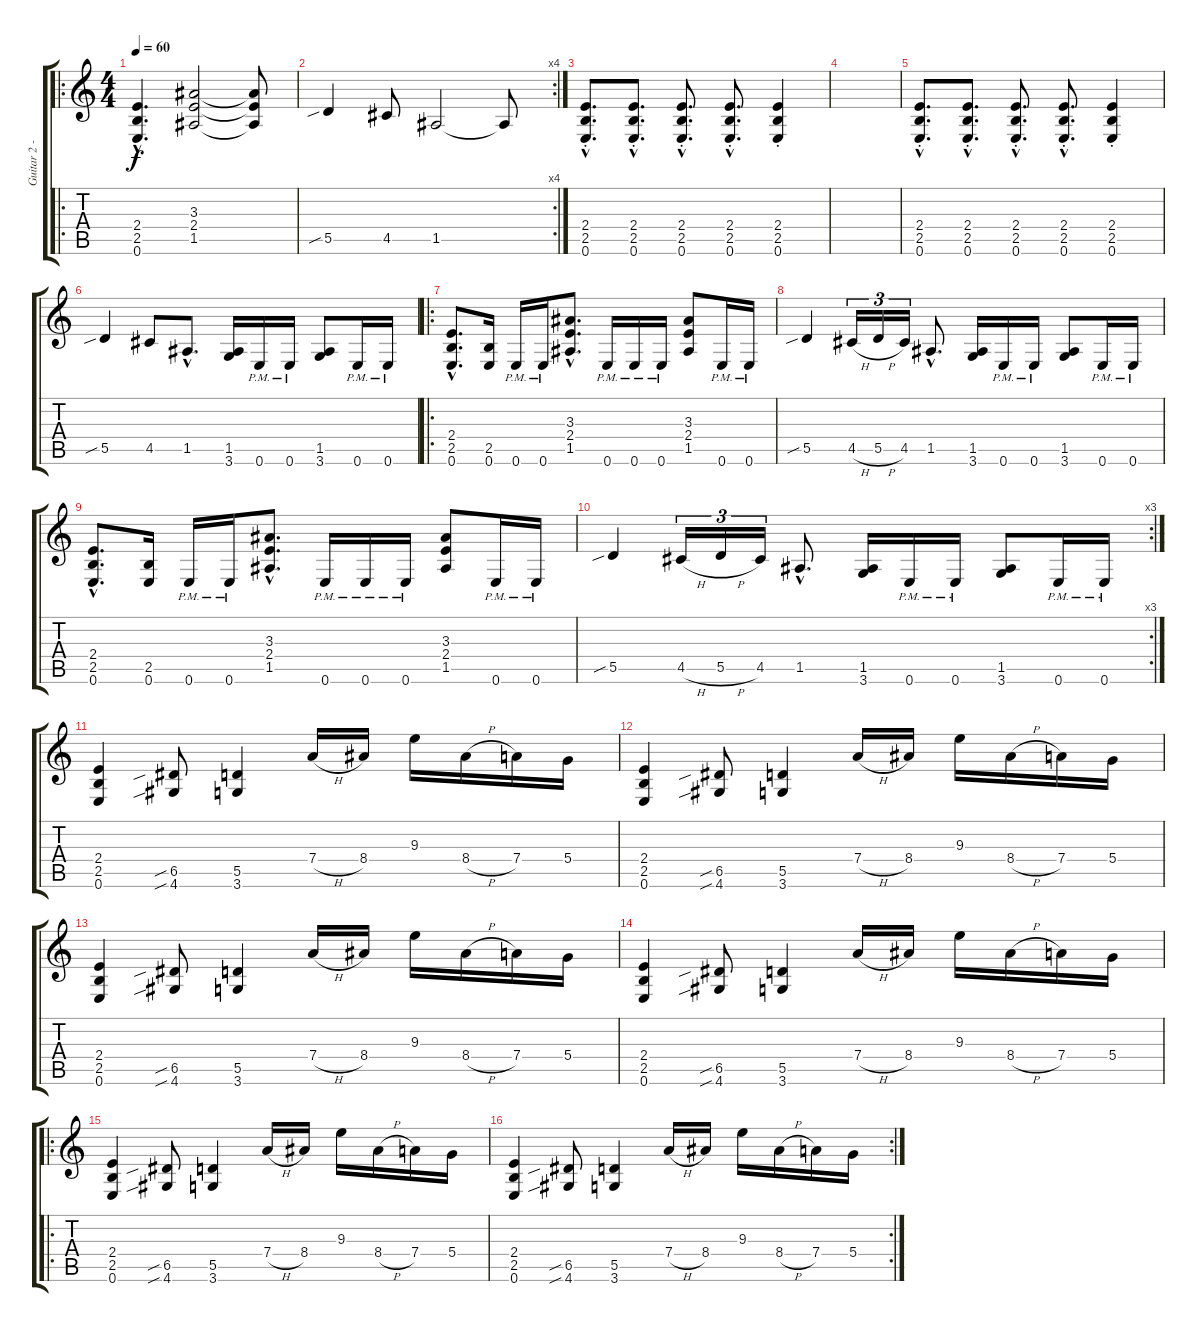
\track ("Guitar 2 - Rythm" "Guitar 2 -") {instrument distortionguitar}
\staff {score tabs}
\tuning (E4 B3 G3 D3 A2 E2) {hide}
\ro
\ts (4 4)
\tempo 60
\clef g2
\ks c
(2.4{hac} 2.5{hac} 0.6{hac}).4{d dy f instrument distortionguitar} (3.3 2.4 1.5).2 (3.3{t} 2.4{t} 1.5{t}).8 |
\rc 4
5.5{sib}.4 4.5.8 1.5.2 1.5{t}.8 |
(2.4{hac st} 2.5{hac st} 0.6{hac st}).8{d} (2.4{hac st} 2.5{hac st} 0.6{hac st}).8{d} (2.4{hac st} 2.5{hac st} 0.6{hac st}).8{d} (2.4{hac st} 2.5{hac st} 0.6{hac st}).8{d} (2.4{st} 2.5{st} 0.6{st}).4 |
|
(2.4{hac st} 2.5{hac st} 0.6{hac st}).8{d instrument distortionguitar} (2.4{hac st} 2.5{hac st} 0.6{hac st}).8{d} (2.4{hac st} 2.5{hac st} 0.6{hac st}).8{d} (2.4{hac st} 2.5{hac st} 0.6{hac st}).8{d} (2.4{st} 2.5{st} 0.6{st}).4 |
5.5{sib}.4 4.5.8 1.5{hac}.8{d} (1.5 3.6).16 0.6{pm}.16 0.6{pm}.16 (1.5 3.6).8 0.6{pm}.16 0.6{pm}.16 |
\ro
(2.4{hac} 2.5{hac} 0.6{hac}).8{d} (2.5 0.6).16 0.6{pm}.16 0.6{pm}.16 (3.3{hac} 2.4{hac} 1.5{hac}).8{d} 0.6{pm}.16 0.6{pm}.16 0.6{pm}.16 (3.3 2.4 1.5).8 0.6{pm}.16 0.6{pm}.16 |
5.5{sib}.4 4.5{h}.16{tu (3 2)} 5.5{h}.16{tu (3 2)} 4.5.16{tu (3 2)} 1.5{hac}.8{d} (1.5 3.6).16 0.6{pm}.16 0.6{pm}.16 (1.5 3.6).8 0.6{pm}.16 0.6{pm}.16 |
(2.4{hac} 2.5{hac} 0.6{hac}).8{d} (2.5 0.6).16 0.6{pm}.16 0.6{pm}.16 (3.3{hac} 2.4{hac} 1.5{hac}).8{d} 0.6{pm}.16 0.6{pm}.16 0.6{pm}.16 (3.3 2.4 1.5).8 0.6{pm}.16 0.6{pm}.16 |
\rc 3
5.5{sib}.4 4.5{h}.16{tu (3 2)} 5.5{h}.16{tu (3 2)} 4.5.16{tu (3 2)} 1.5{hac}.8{d} (1.5 3.6).16 0.6{pm}.16 0.6{pm}.16 (1.5 3.6).8 0.6{pm}.16 0.6{pm}.16 |
(2.4 2.5 0.6).4 (6.5{sib} 4.6{sib}).8 (5.5 3.6).4 7.4{h}.16 8.4.16 9.3.16 8.4{h}.16 7.4.16 5.4.16 |
(2.4 2.5 0.6).4 (6.5{sib} 4.6{sib}).8 (5.5 3.6).4 7.4{h}.16 8.4.16 9.3.16 8.4{h}.16 7.4.16 5.4.16 |
(2.4 2.5 0.6).4 (6.5{sib} 4.6{sib}).8 (5.5 3.6).4 7.4{h}.16 8.4.16 9.3.16 8.4{h}.16 7.4.16 5.4.16 |
(2.4 2.5 0.6).4 (6.5{sib} 4.6{sib}).8 (5.5 3.6).4 7.4{h}.16 8.4.16 9.3.16 8.4{h}.16 7.4.16 5.4.16 |
\ro
(2.4 2.5 0.6).4 (6.5{sib} 4.6{sib}).8 (5.5 3.6).4 7.4{h}.16 8.4.16 9.3.16 8.4{h}.16 7.4.16 5.4.16 |
\rc 2
(2.4 2.5 0.6).4 (6.5{sib} 4.6{sib}).8 (5.5 3.6).4 7.4{h}.16 8.4.16 9.3.16 8.4{h}.16 7.4.16 5.4.16
